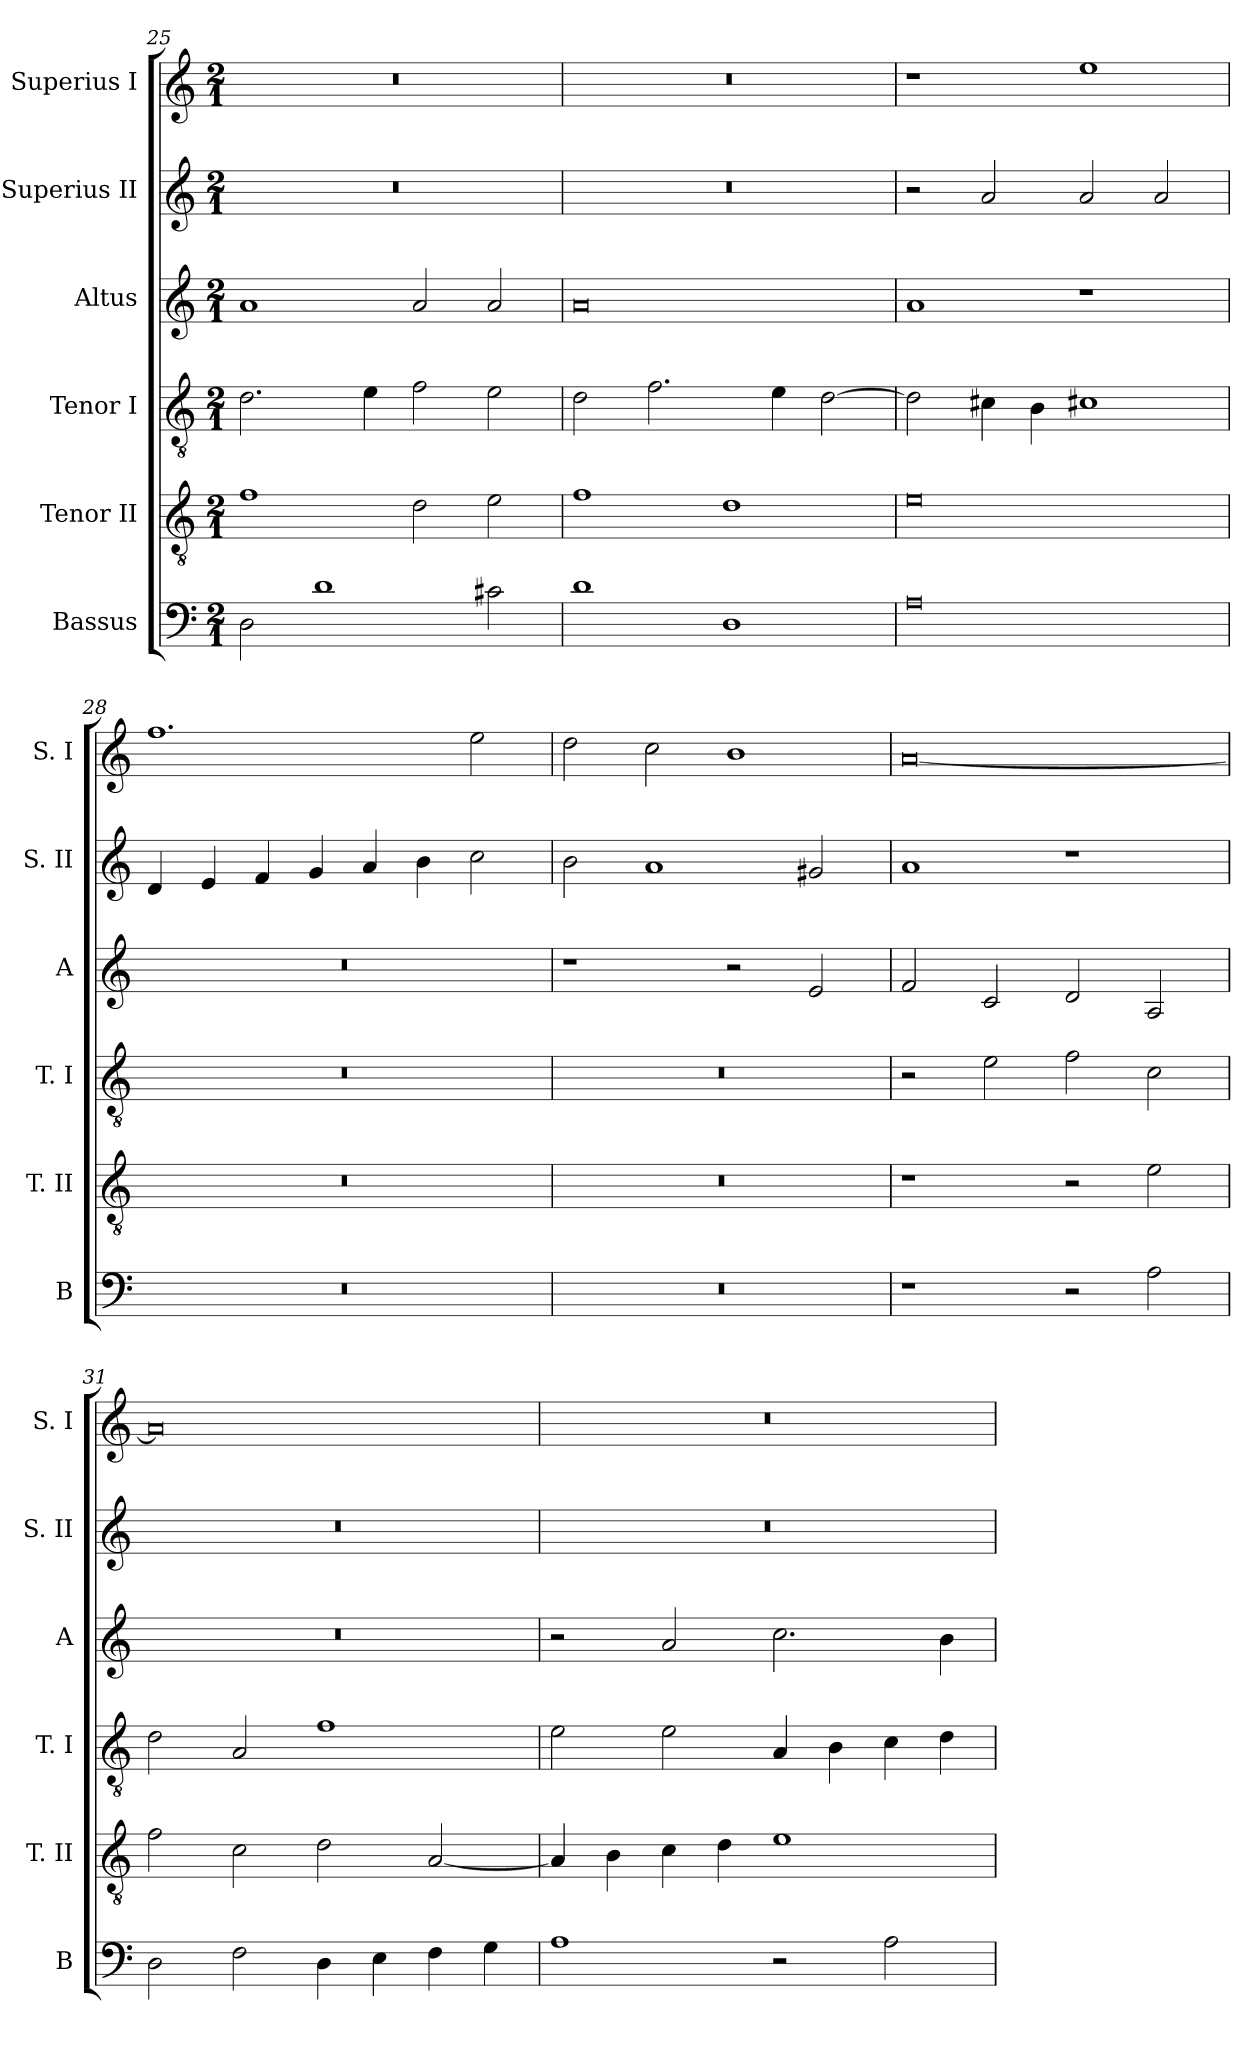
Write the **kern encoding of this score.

**kern	**kern	**kern	**kern	**kern	**kern
*part6	*part5	*part4	*part3	*part2	*part1
*staff6	*staff5	*staff4	*staff3	*staff2	*staff1
*I"Bassus	*I"Tenor II	*I"Tenor I	*I"Altus	*I"Superius II	*I"Superius I
*I'B	*I'T. II	*I'T. I	*I'A	*I'S. II	*I'S. I
*clefF4	*clefGv2	*clefGv2	*clefG2	*clefG2	*clefG2
*k[]	*k[]	*k[]	*k[]	*k[]	*k[]
*C:	*C:	*C:	*C:	*C:	*C:
*M2/1	*M2/1	*M2/1	*M2/1	*M2/1	*M2/1
=25	=25	=25	=25	=25	=25
2D	1f	2.d	1a	0r	0r
1d	.	.	.	.	.
.	.	4e	.	.	.
.	2d	2f	2a	.	.
2c#X	2e	2e	2a	.	.
=26	=26	=26	=26	=26	=26
1d	1f	2d	0a	0r	0r
.	.	2.f	.	.	.
1D	1d	.	.	.	.
.	.	4e	.	.	.
.	.	[2d	.	.	.
=27	=27	=27	=27	=27	=27
0A	0e	2d]	1a	2r	1r
.	.	4c#X	.	2a	.
.	.	4B	.	.	.
.	.	1c#X	1r	2a	1ee
.	.	.	.	2a	.
=28	=28	=28	=28	=28	=28
0r	0r	0r	0r	4d	1.ff
.	.	.	.	4e	.
.	.	.	.	4f	.
.	.	.	.	4g	.
.	.	.	.	4a	.
.	.	.	.	4b	.
.	.	.	.	2cc	2ee
=29	=29	=29	=29	=29	=29
0r	0r	0r	1r	2b	2dd
.	.	.	.	1a	2cc
.	.	.	2r	.	1b
.	.	.	2e	2g#X	.
=30	=30	=30	=30	=30	=30
1r	1r	2r	2f	1a	[0a
.	.	2e	2c	.	.
2r	2r	2f	2d	1r	.
2A	2e	2c	2A	.	.
=31	=31	=31	=31	=31	=31
2D	2f	2d	0r	0r	0a]
2F	2c	2A	.	.	.
4D	2d	1f	.	.	.
4E	.	.	.	.	.
4F	[2A	.	.	.	.
4G	.	.	.	.	.
=32	=32	=32	=32	=32	=32
1A	4A]	2e	2r	0r	0r
.	4B	.	.	.	.
.	4c	2e	2a	.	.
.	4d	.	.	.	.
2r	1e	4A	2.cc	.	.
.	.	4B	.	.	.
2A	.	4c	.	.	.
.	.	4d	4b	.	.
=	=	=	=	=	=
*-	*-	*-	*-	*-	*-
